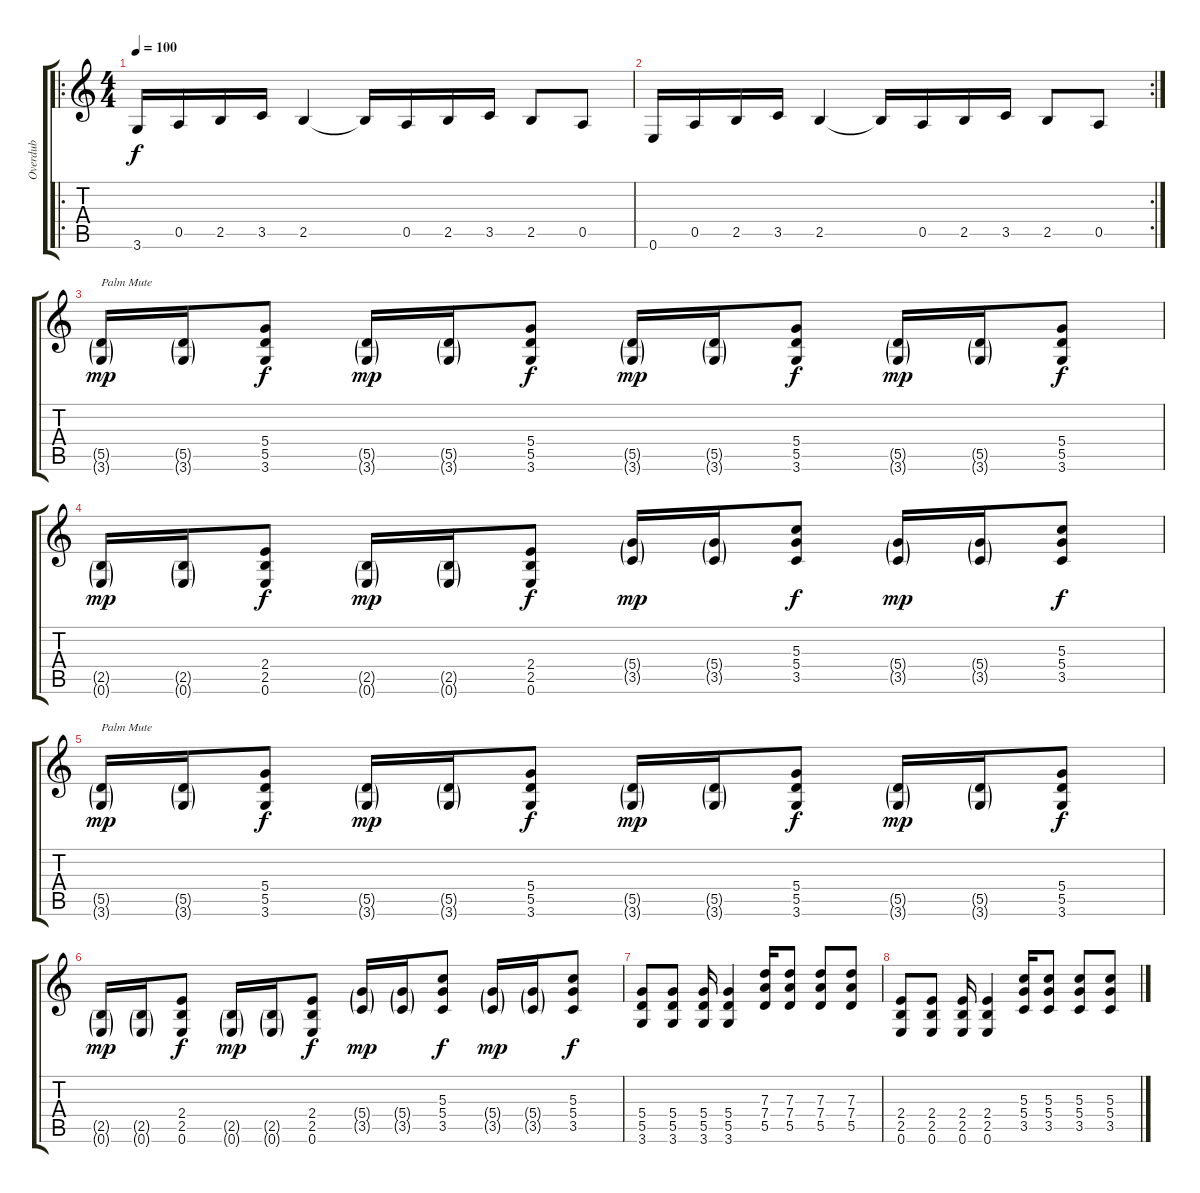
\track ("Overdub" "Overdub") {instrument electricbasspick}
\staff {score tabs}
\tuning (E4 B3 G3 D3 A2 E2) {hide}
\ro
\ts (4 4)
\tempo 100
\clef g2
\ks c
3.6.16{dy f} 0.5.16 2.5.16 3.5.16 2.5.4 2.5{t}.16 0.5.16 2.5.16 3.5.16 2.5.8 0.5.8 |
\rc 2
0.6.16 0.5.16 2.5.16 3.5.16 2.5.4 2.5{t}.16 0.5.16 2.5.16 3.5.16 2.5.8 0.5.8 |
(5.5{g} 3.6{g}).16{txt "Palm Mute" dy mp} (5.5{g} 3.6{g}).16 (5.4 5.5 3.6).8{dy f} (5.5{g} 3.6{g}).16{dy mp} (5.5{g} 3.6{g}).16 (5.4 5.5 3.6).8{dy f} (5.5{g} 3.6{g}).16{dy mp} (5.5{g} 3.6{g}).16 (5.4 5.5 3.6).8{dy f} (5.5{g} 3.6{g}).16{dy mp} (5.5{g} 3.6{g}).16 (5.4 5.5 3.6).8{dy f} |
(2.5{g} 0.6{g}).16{dy mp} (2.5{g} 0.6{g}).16 (2.4 2.5 0.6).8{dy f} (2.5{g} 0.6{g}).16{dy mp} (2.5{g} 0.6{g}).16 (2.4 2.5 0.6).8{dy f} (5.4{g} 3.5{g}).16{dy mp} (5.4{g} 3.5{g}).16 (5.3 5.4 3.5).8{dy f} (5.4{g} 3.5{g}).16{dy mp} (5.4{g} 3.5{g}).16 (5.3 5.4 3.5).8{dy f} |
(5.5{g} 3.6{g}).16{txt "Palm Mute" dy mp} (5.5{g} 3.6{g}).16 (5.4 5.5 3.6).8{dy f} (5.5{g} 3.6{g}).16{dy mp} (5.5{g} 3.6{g}).16 (5.4 5.5 3.6).8{dy f} (5.5{g} 3.6{g}).16{dy mp} (5.5{g} 3.6{g}).16 (5.4 5.5 3.6).8{dy f} (5.5{g} 3.6{g}).16{dy mp} (5.5{g} 3.6{g}).16 (5.4 5.5 3.6).8{dy f} |
(2.5{g} 0.6{g}).16{dy mp} (2.5{g} 0.6{g}).16 (2.4 2.5 0.6).8{dy f} (2.5{g} 0.6{g}).16{dy mp} (2.5{g} 0.6{g}).16 (2.4 2.5 0.6).8{dy f} (5.4{g} 3.5{g}).16{dy mp} (5.4{g} 3.5{g}).16 (5.3 5.4 3.5).8{dy f} (5.4{g} 3.5{g}).16{dy mp} (5.4{g} 3.5{g}).16 (5.3 5.4 3.5).8{dy f} |
(5.4 5.5 3.6).8 (5.4 5.5 3.6).8 (5.4 5.5 3.6).16 (5.4 5.5 3.6).4 (7.3 7.4 5.5).16 (7.3 7.4 5.5).8 (7.3 7.4 5.5).8 (7.3 7.4 5.5).8 |
(2.4 2.5 0.6).8 (2.4 2.5 0.6).8 (2.4 2.5 0.6).16 (2.4 2.5 0.6).4 (5.3 5.4 3.5).16 (5.3 5.4 3.5).8 (5.3 5.4 3.5).8 (5.3 5.4 3.5).8
